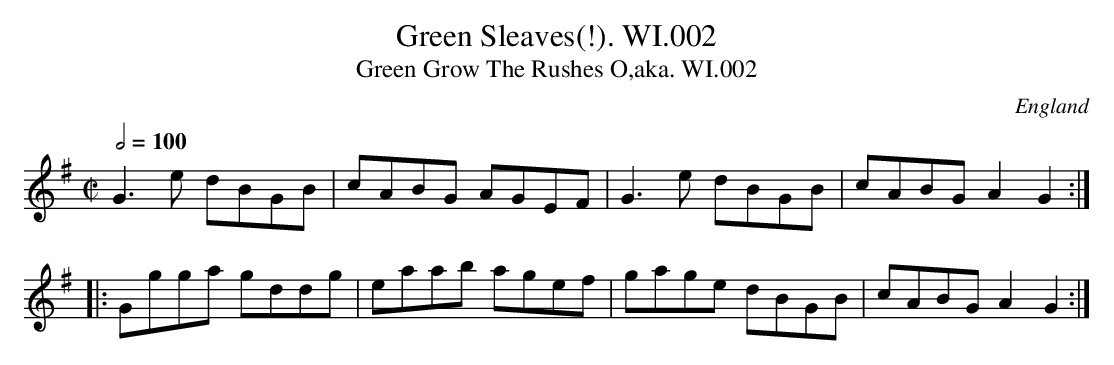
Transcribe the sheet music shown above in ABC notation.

X:1
T:Green Sleaves(!). WI.002
T:Green Grow The Rushes O,aka. WI.002
L:1/8
M:C|
O:England
Q:1/2=100
K:G
G3e dBGB|cABG AGEF|G3e dBGB|cABG A2G2:|!
|:Ggga gddg|eaab agef|gage dBGB|cABG A2G2:|
